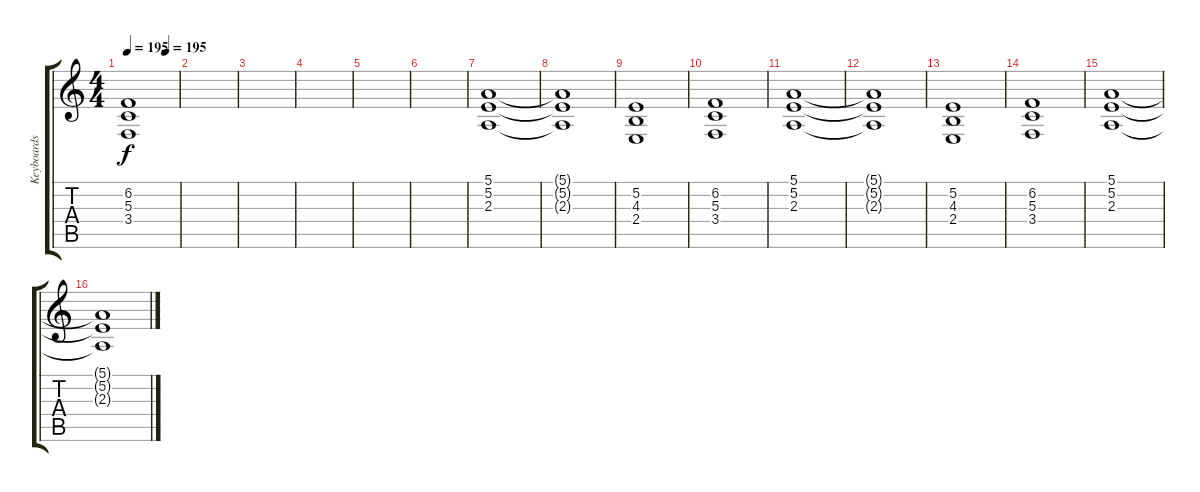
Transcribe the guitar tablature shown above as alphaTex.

\track ("Keyboards" "Keyboards") {instrument choiraahs}
\staff {score tabs}
\tuning (E4 B3 G3 D3 A2 E2) {hide}
\ts (4 4)
\tempo 195
\tempo (195 0.75)
\clef g2
\ks c
(6.2 5.3 3.4).1{dy f} |
|
|
|
|
|
(5.1 5.2 2.3).1 |
(5.1{t} 5.2{t} 2.3{t}).1 |
(5.2 4.3 2.4).1 |
(6.2 5.3 3.4).1 |
(5.1 5.2 2.3).1 |
(5.1{t} 5.2{t} 2.3{t}).1 |
(5.2 4.3 2.4).1 |
(6.2 5.3 3.4).1 |
(5.1 5.2 2.3).1 |
(5.1{t} 5.2{t} 2.3{t}).1
